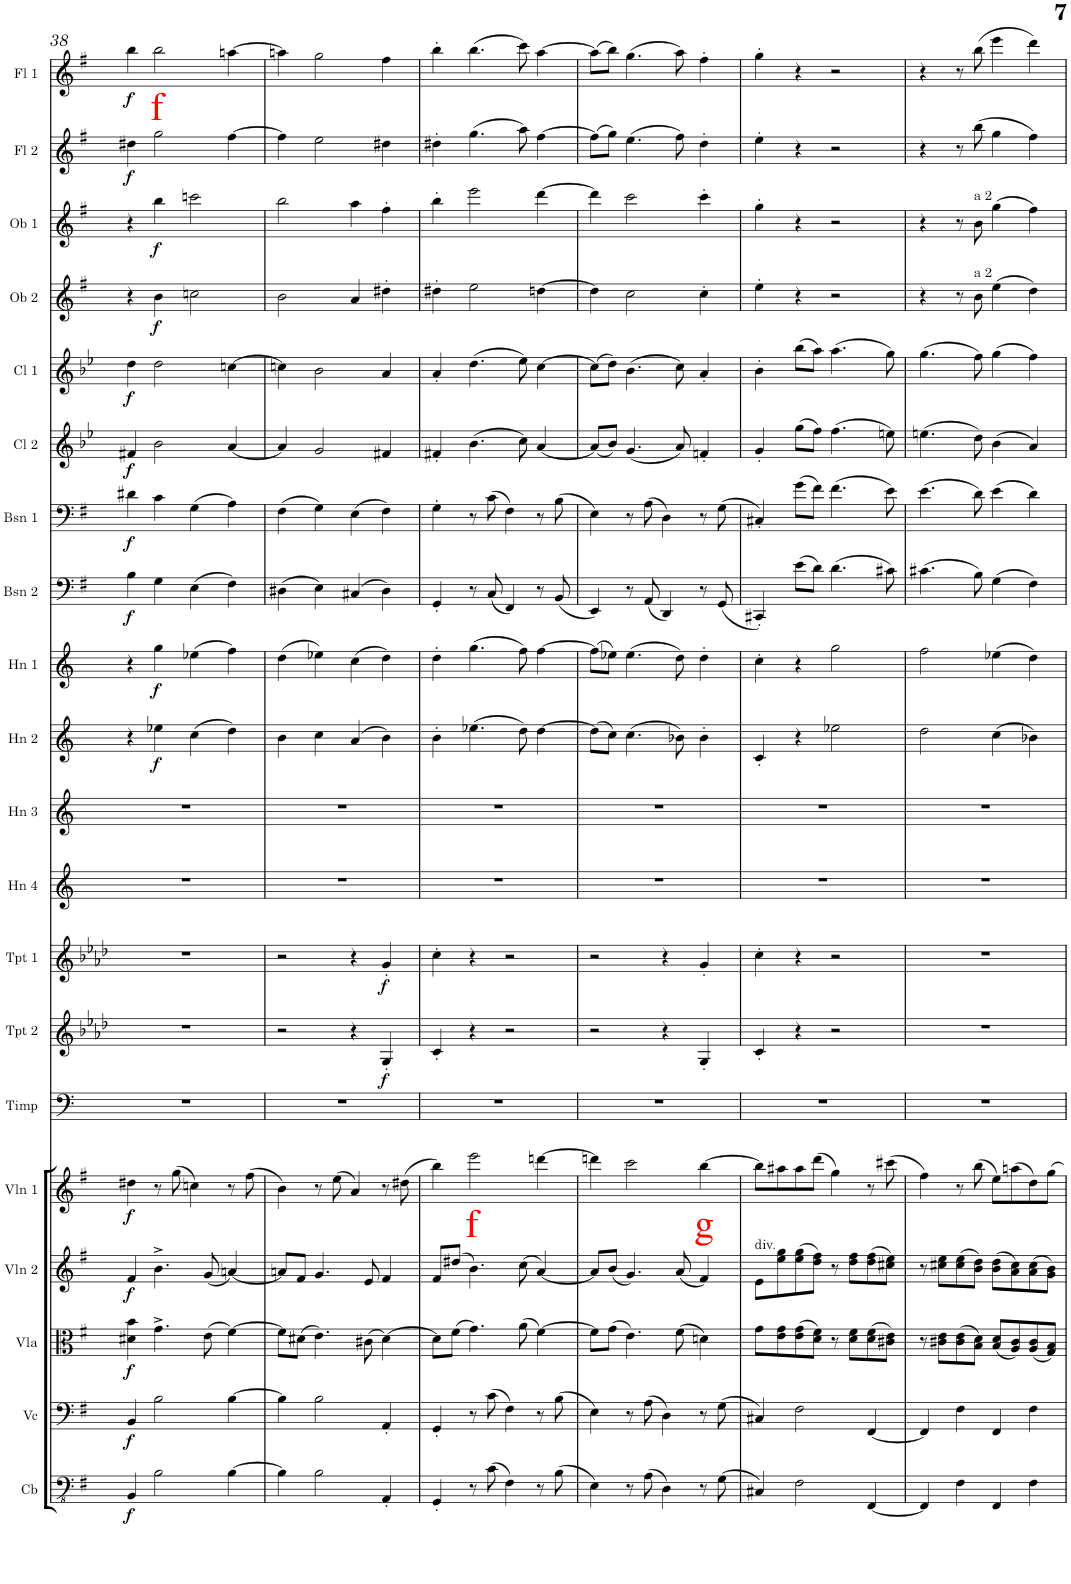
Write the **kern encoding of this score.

**kern	**dynam	**kern	**dynam	**kern	**dynam	**kern	**dynam	**kern	**text	**dynam	**kern	**kern	**dynam	**kern	**dynam	**kern	**kern	**kern	**dynam	**kern	**dynam	**kern	**dynam	**kern	**dynam	**kern	**dynam	**kern	**dynam	**kern	**dynam	**kern	**dynam	**kern	**dynam	**kern	**text	**dynam
*part20	*part20	*part19	*part19	*part18	*part18	*part17	*part17	*part16	*part16	*part16	*part15	*part14	*part14	*part13	*part13	*part12	*part11	*part10	*part10	*part9	*part9	*part8	*part8	*part7	*part7	*part6	*part6	*part5	*part5	*part4	*part4	*part3	*part3	*part2	*part2	*part1	*part1	*part1
*staff20	*staff20	*staff19	*staff19	*staff18	*staff18	*staff17	*staff17	*staff16	*staff16	*staff16	*staff15	*staff14	*staff14	*staff13	*staff13	*staff12	*staff11	*staff10	*staff10	*staff9	*staff9	*staff8	*staff8	*staff7	*staff7	*staff6	*staff6	*staff5	*staff5	*staff4	*staff4	*staff3	*staff3	*staff2	*staff2	*staff1	*staff1	*staff1
*I"Contrabass	*	*I"Violoncello	*	*I"Viola	*	*I"Violin 2	*	*I"Violin 1	*	*	*I"Timpani	*I"E Trumpet 2	*	*I"E Trumpet 1	*	*I"C Horn 4	*I"C Horn 3	*I"E Horn 2	*	*I"E Horn 1	*	*I"Bassoon 2	*	*I"Bassoon 1	*	*I"A Clarinet 2	*	*I"A Clarinet 1	*	*I"Oboe 2	*	*I"Oboe 1	*	*I"Flute 2	*	*I"Flute 1	*	*
*I'Cb	*	*I'Vc	*	*I'Vla	*	*I'Vln 2	*	*I'Vln 1	*	*	*I'Timp	*I'Tpt 2	*	*I'Tpt 1	*	*I'Hn 4	*I'Hn 3	*I'Hn 2	*	*I'Hn 1	*	*I'Bsn 2	*	*I'Bsn 1	*	*I'Cl 2	*	*I'Cl 1	*	*I'Ob 2	*	*I'Ob 1	*	*I'Fl 2	*	*I'Fl 1	*	*
!!LO:PB:g=z
*clefFv4	*	*clefF4	*	*clefC3	*	*clefG2	*	*clefG2	*	*	*clefF4	*clefG2	*	*clefG2	*	*clefG2	*clefG2	*clefG2	*	*clefG2	*	*clefF4	*	*clefF4	*	*clefG2	*	*clefG2	*	*clefG2	*	*clefG2	*	*clefG2	*	*clefG2	*	*
*Trd7c12	*	*	*	*	*	*	*	*	*	*	*	*Trd-2c-4	*	*Trd-2c-4	*	*Trd7c12	*Trd7c12	*Trd5c8	*	*Trd5c8	*	*	*	*	*	*Trd2c3	*	*Trd2c3	*	*	*	*	*	*	*	*	*	*
*k[f#]	*	*k[f#]	*	*k[f#]	*	*k[f#]	*	*k[f#]	*	*	*k[]	*k[b-e-a-d-]	*	*k[b-e-a-d-]	*	*k[]	*k[]	*k[]	*	*k[]	*	*k[f#]	*	*k[f#]	*	*k[b-e-]	*	*k[b-e-]	*	*k[f#]	*	*k[f#]	*	*k[f#]	*	*k[f#]	*	*
*M2/2	*	*M2/2	*	*M2/2	*	*M2/2	*	*M2/2	*	*	*M2/2	*M2/2	*	*M2/2	*	*M2/2	*M2/2	*M2/2	*	*M2/2	*	*M2/2	*	*M2/2	*	*M2/2	*	*M2/2	*	*M2/2	*	*M2/2	*	*M2/2	*	*M2/2	*	*
*met(c|)	*	*met(c|)	*	*met(c|)	*	*met(c|)	*	*met(c|)	*	*	*met(c|)	*met(c|)	*	*met(c|)	*	*met(c|)	*met(c|)	*met(c|)	*	*met(c|)	*	*met(c|)	*	*met(c|)	*	*met(c|)	*	*met(c|)	*	*met(c|)	*	*met(c|)	*	*met(c|)	*	*met(c|)	*	*
=38	=38	=38	=38	=38	=38	=38	=38	=38	=38	=38	=38	=38	=38	=38	=38	=38	=38	=38	=38	=38	=38	=38	=38	=38	=38	=38	=38	=38	=38	=38	=38	=38	=38	=38	=38	=38	=38	=38
!	!LO:DY:b	!	!LO:DY:b	!	!LO:DY:b	!	!LO:DY:b	!	!	!LO:DY:b	!	!	!	!	!	!	!	!	!	!	!	!	!LO:DY:b	!	!LO:DY:b	!	!LO:DY:b	!	!LO:DY:b	!	!	!	!	!	!LO:DY:b	!	!	!LO:DY:b
4BBB/	f	4BB/	f	4d#X\ 4b\	f	4f#/	f	4dd#X\	.	f	1r	1r	.	1r	.	1r	1r	4r	.	4r	.	4B\	f	4d#X\	f	4f#X/	f	4dd\	f	4r	.	4r	.	4dd#X\	f	4bb\	.	f
!	!	!	!	!	!	!	!	!	!	!	!	!	!	!	!	!	!	!	!LO:DY:b	!	!LO:DY:b	!	!	!	!	!	!	!	!	!	!LO:DY:b	!	!LO:DY:b	!	!	!	!LO:LY:b:color=#FF0000	!
2BB\	.	2B\	.	4.g^\	.	4.b^\	.	8r	.	.	.	.	.	.	.	.	.	4ee-X\	f	4gg\	f	4G\	.	4c\	.	2b-\	.	2dd\	.	4b\	f	4bb\	f	2gg\	.	2bb\	f	.
.	.	.	.	.	.	.	.	(8gg\	.	.	.	.	.	.	.	.	.	.	.	.	.	.	.	.	.	.	.	.	.	.	.	.	.	.	.	.	.	.
.	.	.	.	.	.	.	.	4ccn\)	.	.	.	.	.	.	.	.	.	(4cc\	.	(4ee-X\	.	(4E\	.	(4G\	.	.	.	.	.	2ccn\	.	2cccn\	.	.	.	.	.	.
.	.	.	.	(8e\	.	(8g/	.	.	.	.	.	.	.	.	.	.	.	.	.	.	.	.	.	.	.	.	.	.	.	.	.	.	.	.	.	.	.	.
[4BB\	.	[4B\	.	[4f#\)	.	[4an/)	.	8r	.	.	.	.	.	.	.	.	.	4dd\)	.	4ff\)	.	4F#\)	.	4A\)	.	[4a/	.	[4ccn\	.	.	.	.	.	[4ff#\	.	[4aan\	.	.
.	.	.	.	.	.	.	.	(8ff#\	.	.	.	.	.	.	.	.	.	.	.	.	.	.	.	.	.	.	.	.	.	.	.	.	.	.	.	.	.	.
=39	=39	=39	=39	=39	=39	=39	=39	=39	=39	=39	=39	=39	=39	=39	=39	=39	=39	=39	=39	=39	=39	=39	=39	=39	=39	=39	=39	=39	=39	=39	=39	=39	=39	=39	=39	=39	=39	=39
4BB\]	.	4B\]	.	8f#\L]	.	8an/L]	.	4b\)	.	.	1r	2r	.	2r	.	1r	1r	4b\	.	(4dd\	.	(4D#X\	.	(4F#\	.	4a/]	.	4ccn\]	.	2b\	.	2bb\	.	4ff#\]	.	4aan\]	.	.
.	.	.	.	(8d#X\J	.	8f#/J	.	.	.	.	.	.	.	.	.	.	.	.	.	.	.	.	.	.	.	.	.	.	.	.	.	.	.	.	.	.	.	.
2BB\	.	2B\	.	4.e\)	.	4.g/	.	8r	.	.	.	.	.	.	.	.	.	4cc\	.	4ee-X\)	.	4E\)	.	4G\)	.	2g/	.	2b-\	.	.	.	.	.	2ee\	.	2gg\	.	.
.	.	.	.	.	.	.	.	(8ee\	.	.	.	.	.	.	.	.	.	.	.	.	.	.	.	.	.	.	.	.	.	.	.	.	.	.	.	.	.	.
.	.	.	.	.	.	.	.	4a/)	.	.	.	4r	.	4r	.	.	.	(4a/	.	(4cc\	.	(4C#X/	.	(4E\	.	.	.	.	.	4a/	.	4aa\	.	.	.	.	.	.
.	.	.	.	(8c#X\	.	8e/	.	.	.	.	.	.	.	.	.	.	.	.	.	.	.	.	.	.	.	.	.	.	.	.	.	.	.	.	.	.	.	.
!	!	!	!	!	!	!	!	!	!	!	!	!	!LO:DY:b	!	!LO:DY:b	!	!	!	!	!	!	!	!	!	!	!	!	!	!	!	!	!	!	!	!	!	!	!
4AAA'/	.	4AA'/	.	[4d#\)	.	4f#/	.	8r	.	.	.	4G'/	f	4g'/	f	.	.	4b\)	.	4dd\)	.	4D#\)	.	4F#\)	.	4f#X/	.	4a/	.	4dd#X'\	.	4ff#'\	.	4dd#X\	.	4ff#\	.	.
.	.	.	.	.	.	.	.	(8dd#X\	.	.	.	.	.	.	.	.	.	.	.	.	.	.	.	.	.	.	.	.	.	.	.	.	.	.	.	.	.	.
=40	=40	=40	=40	=40	=40	=40	=40	=40	=40	=40	=40	=40	=40	=40	=40	=40	=40	=40	=40	=40	=40	=40	=40	=40	=40	=40	=40	=40	=40	=40	=40	=40	=40	=40	=40	=40	=40	=40
4GGG'/	.	4GG'/	.	8d#\L]	.	8f#/L	.	4bb\)	.	.	1r	4c'/	.	4cc'\	.	1r	1r	4b'\	.	4dd'\	.	4GG'/	.	4G'\	.	4f#X'/	.	4a'/	.	4dd#X'\	.	4bb'\	.	4dd#X'\	.	4bb'\	.	.
.	.	.	.	(8f#\J	.	(8dd#X/J	.	.	.	.	.	.	.	.	.	.	.	.	.	.	.	.	.	.	.	.	.	.	.	.	.	.	.	.	.	.	.	.
!	!	!	!	!	!	!	!	!	!LO:LY:b:color=#FF0000	!	!	!	!	!	!	!	!	!	!	!	!	!	!	!	!	!	!	!	!	!	!	!	!	!	!	!	!	!
8r	.	8r	.	4.g\)	.	4.b\)	.	2eee\	f	.	.	4r	.	4r	.	.	.	(4.ee-X\	.	(4.gg\	.	8r	.	8r	.	(4.b-\	.	(4.dd\	.	2ee\	.	2eee\	.	(4.gg\	.	(4.bb\	.	.
(8C\	.	(8c\	.	.	.	.	.	.	.	.	.	.	.	.	.	.	.	.	.	.	.	(8C/	.	(8c\	.	.	.	.	.	.	.	.	.	.	.	.	.	.
4FF#\)	.	4F#\)	.	.	.	.	.	.	.	.	.	2r	.	2r	.	.	.	.	.	.	.	4FF#/)	.	4F#\)	.	.	.	.	.	.	.	.	.	.	.	.	.	.
.	.	.	.	(8a\	.	(8cc\	.	.	.	.	.	.	.	.	.	.	.	8dd\)	.	8ff\)	.	.	.	.	.	8cc\)	.	8ee-\)	.	.	.	.	.	8aa\)	.	8ccc\)	.	.
8r	.	8r	.	[4f#\)	.	[4a/)	.	[4dddn\	.	.	.	.	.	.	.	.	.	[4dd\	.	[4ff\	.	8r	.	8r	.	[4a/	.	[4cc\	.	[4ddn\	.	[4ddd\	.	[4ff#\	.	[4aa\	.	.
(8BB\	.	(8B\	.	.	.	.	.	.	.	.	.	.	.	.	.	.	.	.	.	.	.	(8BB/	.	(8B\	.	.	.	.	.	.	.	.	.	.	.	.	.	.
=41	=41	=41	=41	=41	=41	=41	=41	=41	=41	=41	=41	=41	=41	=41	=41	=41	=41	=41	=41	=41	=41	=41	=41	=41	=41	=41	=41	=41	=41	=41	=41	=41	=41	=41	=41	=41	=41	=41
4EE\)	.	4E\)	.	8f#\L]	.	8a/L]	.	4dddn\]	.	.	1r	2r	.	2r	.	1r	1r	(8dd\L]	.	(8ff\L]	.	4EE/)	.	4E\)	.	(8a/L]	.	(8cc\L]	.	4dd\]	.	4ddd\]	.	(8ff#\L]	.	(8aa\L]	.	.
.	.	.	.	(8g\J	.	(8b/J	.	.	.	.	.	.	.	.	.	.	.	8cc\J)	.	8ee-X\J)	.	.	.	.	.	8b-/J)	.	8dd\J)	.	.	.	.	.	8gg\J)	.	8bb\J)	.	.
8r	.	8r	.	4.e\)	.	4.g/)	.	2ccc\	.	.	.	.	.	.	.	.	.	(4.cc\	.	(4.ee-\	.	8r	.	8r	.	(4.g/	.	(4.b-\	.	2cc\	.	2ccc\	.	(4.ee\	.	(4.gg\	.	.
(8AA\	.	(8A\	.	.	.	.	.	.	.	.	.	.	.	.	.	.	.	.	.	.	.	(8AA/	.	(8A\	.	.	.	.	.	.	.	.	.	.	.	.	.	.
4DD\)	.	4D\)	.	.	.	.	.	.	.	.	.	4r	.	4r	.	.	.	.	.	.	.	4DD/)	.	4D\)	.	.	.	.	.	.	.	.	.	.	.	.	.	.
.	.	.	.	(8f#\	.	(8a/	.	.	.	.	.	.	.	.	.	.	.	8b-X\)	.	8dd\)	.	.	.	.	.	8a/)	.	8cc\)	.	.	.	.	.	8ff#\)	.	8aa\)	.	.
!	!	!	!	!	!	!	!	!	!LO:LY:b:color=#FF0000	!	!	!	!	!	!	!	!	!	!	!	!	!	!	!	!	!	!	!	!	!	!	!	!	!	!	!	!	!
8r	.	8r	.	4dn\)	.	4f#/)	.	[4bb\	g	.	.	4G'/	.	4g'/	.	.	.	4b-'\	.	4dd'\	.	8r	.	8r	.	4fn'/	.	4a'/	.	4cc'\	.	4ccc'\	.	4dd'\	.	4ff#'\	.	.
(8GG\	.	(8G\	.	.	.	.	.	.	.	.	.	.	.	.	.	.	.	.	.	.	.	(8GG/	.	(8G\	.	.	.	.	.	.	.	.	.	.	.	.	.	.
=42	=42	=42	=42	=42	=42	=42	=42	=42	=42	=42	=42	=42	=42	=42	=42	=42	=42	=42	=42	=42	=42	=42	=42	=42	=42	=42	=42	=42	=42	=42	=42	=42	=42	=42	=42	=42	=42	=42
!	!	!	!	!	!	!LO:TX:a:t=div.	!	!	!	!	!	!	!	!	!	!	!	!	!	!	!	!	!	!	!	!	!	!	!	!	!	!	!	!	!	!	!	!
4CC#X/)	.	4C#X/)	.	8g\L	.	8e\L	.	8bb\L]	.	.	1r	4c'/	.	4cc'\	.	1r	1r	4c'/	.	4cc'\	.	4CC#X'/)	.	4C#X'/)	.	4g'/	.	4b-'\	.	4ee'\	.	4gg'\	.	4ee'\	.	4gg'\	.	.
.	.	.	.	8e\ 8g\	.	8ee\ 8gg\	.	8aa#X\	.	.	.	.	.	.	.	.	.	.	.	.	.	.	.	.	.	.	.	.	.	.	.	.	.	.	.	.	.	.
2FF#\	.	2F#\	.	(8e\ 8g\	.	(8ee\ 8gg\	.	8aa#\	.	.	.	4r	.	4r	.	.	.	4r	.	4r	.	(8e\L	.	(8g\L	.	(8gg\L	.	(8bb-\L	.	4r	.	4r	.	4r	.	4r	.	.
.	.	.	.	8d\ 8f#\J)	.	8dd\ 8ff#\J)	.	(8ddd\J	.	.	.	.	.	.	.	.	.	.	.	.	.	8d\J)	.	8f#\J)	.	8ff\J)	.	8aa\J)	.	.	.	.	.	.	.	.	.	.
.	.	.	.	8r	.	8r	.	4gg\)	.	.	.	2r	.	2r	.	.	.	2ee-X\	.	2gg\	.	(4.d\	.	(4.f#\	.	(4.ff\	.	(4.aa\	.	2r	.	2r	.	2r	.	2r	.	.
.	.	.	.	8d\ 8f#\L	.	8dd\ 8ff#\L	.	.	.	.	.	.	.	.	.	.	.	.	.	.	.	.	.	.	.	.	.	.	.	.	.	.	.	.	.	.	.	.
[4FFF#/	.	[4FF#/	.	(8d\ 8f#\	.	(8dd\ 8ff#\	.	8r	.	.	.	.	.	.	.	.	.	.	.	.	.	.	.	.	.	.	.	.	.	.	.	.	.	.	.	.	.	.
.	.	.	.	8c#X\ 8e\J)	.	8cc#X\ 8ee\J)	.	(8ccc#X\	.	.	.	.	.	.	.	.	.	.	.	.	.	8c#X\)	.	8e\)	.	8een\)	.	8gg\)	.	.	.	.	.	.	.	.	.	.
=43	=43	=43	=43	=43	=43	=43	=43	=43	=43	=43	=43	=43	=43	=43	=43	=43	=43	=43	=43	=43	=43	=43	=43	=43	=43	=43	=43	=43	=43	=43	=43	=43	=43	=43	=43	=43	=43	=43
4FFF#/]	.	4FF#/]	.	8r	.	8r	.	4ff#\)	.	.	1r	1r	.	1r	.	1r	1r	2dd\	.	2ff\	.	(4.c#X\	.	(4.e\	.	(4.een\	.	(4.gg\	.	4r	.	4r	.	4r	.	4r	.	.
.	.	.	.	8c#X\ 8e\L	.	8cc#X\ 8ee\L	.	.	.	.	.	.	.	.	.	.	.	.	.	.	.	.	.	.	.	.	.	.	.	.	.	.	.	.	.	.	.	.
4FF#\	.	4F#\	.	(8c#\ 8e\	.	(8cc#\ 8ee\	.	8r	.	.	.	.	.	.	.	.	.	.	.	.	.	.	.	.	.	.	.	.	.	8r	.	8r	.	8r	.	8r	.	.
!	!	!	!	!	!	!	!	!	!	!	!	!	!	!	!	!	!	!	!	!	!	!	!	!	!	!	!	!	!	!	!	!LO:TX:a:t=a 2	!	!	!	!	!	!
!	!	!	!	!	!	!	!	!	!	!	!	!	!	!	!	!	!	!	!	!	!	!	!	!	!	!	!	!	!	!LO:TX:a:t=a 2	!	!	!	!	!	!	!	!
.	.	.	.	8B\ 8d\J)	.	8b\ 8dd\J)	.	(8bb\	.	.	.	.	.	.	.	.	.	.	.	.	.	8B\)	.	8d\)	.	8dd\)	.	8ff\)	.	8b\	.	8b\	.	(8bb\	.	(8bb\	.	.
4FFF#/	.	4FF#/	.	(8B/ 8d/L	.	(8b\ 8dd\L	.	8ee\L)	.	.	.	.	.	.	.	.	.	(4cc\	.	(4ee-X\	.	(4G\	.	(4e\	.	(4b-\	.	(4gg\	.	(4ee\	.	(4gg\	.	4gg\	.	4eee\	.	.
.	.	.	.	8A/ 8c#/)	.	8a\ 8cc#\)	.	(8aan\	.	.	.	.	.	.	.	.	.	.	.	.	.	.	.	.	.	.	.	.	.	.	.	.	.	.	.	.	.	.
4FF#\	.	4F#\	.	(8A/ 8c#/	.	(8a\ 8cc#\	.	8dd\)	.	.	.	.	.	.	.	.	.	4b-X\)	.	4dd\)	.	4F#\)	.	4d\)	.	4a/)	.	4ff\)	.	4dd\)	.	4ff#\)	.	4ff#\)	.	4ddd\)	.	.
.	.	.	.	8G/ 8B/J)	.	8g\ 8b\J)	.	8gg\J	.	.	.	.	.	.	.	.	.	.	.	.	.	.	.	.	.	.	.	.	.	.	.	.	.	.	.	.	.	.
=	=	=	=	=	=	=	=	=	=	=	=	=	=	=	=	=	=	=	=	=	=	=	=	=	=	=	=	=	=	=	=	=	=	=	=	=	=	=
*-	*-	*-	*-	*-	*-	*-	*-	*-	*-	*-	*-	*-	*-	*-	*-	*-	*-	*-	*-	*-	*-	*-	*-	*-	*-	*-	*-	*-	*-	*-	*-	*-	*-	*-	*-	*-	*-	*-
